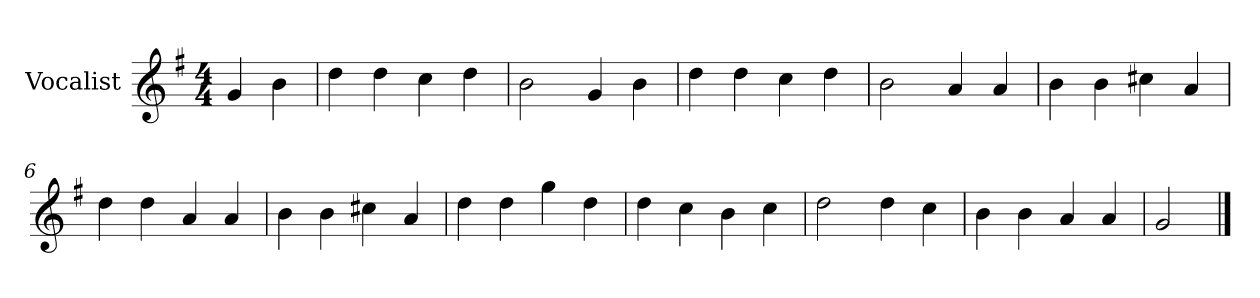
**kern
*part1
*staff1
*I"Vocalist
*k[f#]
*G:
*M4/4
=
4g
4b
=1
4dd
4dd
4cc
4dd
=2
2b
4g
4b
=3
4dd
4dd
4cc
4dd
=4
2b
4a
4a
=5
4b
4b
4cc#X
4a
=6
4dd
4dd
4a
4a
=7
4b
4b
4cc#X
4a
=8
4dd
4dd
4gg
4dd
=9
4dd
4cc
4b
4cc
=10
2dd
4dd
4cc
=11
4b
4b
4a
4a
=12
2g
==
*-
